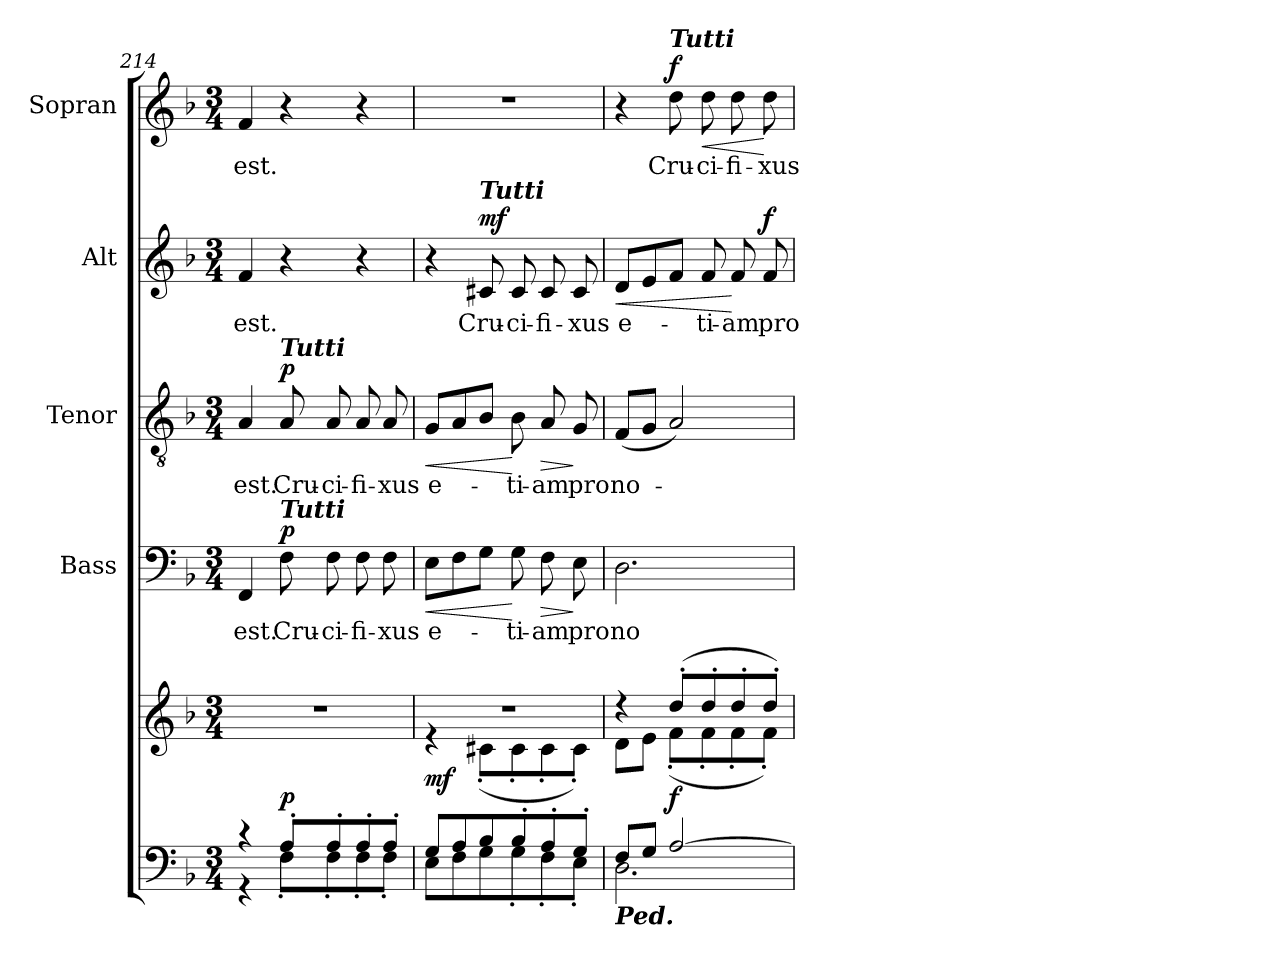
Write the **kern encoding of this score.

**kern	**kern	**dynam	**kern	**text	**dynam	**kern	**text	**dynam	**kern	**text	**dynam	**kern	**text	**dynam
*part5	*part5	*part5	*part4	*part4	*part4	*part3	*part3	*part3	*part2	*part2	*part2	*part1	*part1	*part1
*staff6	*staff5	*staff5/6	*staff4	*staff4	*staff4	*staff3	*staff3	*staff3	*staff2	*staff2	*staff2	*staff1	*staff1	*staff1
*	*	*	*I"Bass	*	*	*I"Tenor	*	*	*I"Alt	*	*	*I"Sopran	*	*
*	*	*	*I'B.	*	*	*I'T.	*	*	*I'A.	*	*	*I'S.	*	*
*clefF4	*clefG2	*	*clefF4	*	*	*clefGv2	*	*	*clefG2	*	*	*clefG2	*	*
*k[b-]	*k[b-]	*	*k[b-]	*	*	*k[b-]	*	*	*k[b-]	*	*	*k[b-]	*	*
*F:	*F:	*	*F:	*	*	*F:	*	*	*F:	*	*	*F:	*	*
*M3/4	*M3/4	*	*M3/4	*	*	*M3/4	*	*	*M3/4	*	*	*M3/4	*	*
=214	=214	=214	=214	=214	=214	=214	=214	=214	=214	=214	=214	=214	=214	=214
*^	*	*	*	*	*	*	*	*	*	*	*	*	*	*
!	!	!	!	!	!LO:LY:b	!	!	!LO:LY:b	!	!	!LO:LY:b	!	!	!LO:LY:b	!
4r	4r	2.r	.	4FF/	est.	.	4A/	est.	.	4f/	est.	.	4f/	est.	.
!	!	!	!	!	!	!	!LO:TX:a:Bi:t=Tutti	!	!	!	!	!	!	!	!
!	!	!	!	!LO:TX:a:Bi:t=Tutti	!	!	!	!	!	!	!	!	!	!	!
!	!	!	!LO:DY:a=2	!	!LO:LY:b	!LO:DY:a	!	!LO:LY:b	!LO:DY:a	!	!	!	!	!	!
8A'>/L	8F'<\L	.	p	8F\	Cru-	p	8A/	Cru-	p	4r	.	.	4r	.	.
!	!	!	!	!	!LO:LY:b	!	!	!LO:LY:b	!	!	!	!	!	!	!
8A'>/	8F'<\	.	.	8F\	-ci-	.	8A/	-ci-	.	.	.	.	.	.	.
!	!	!	!	!	!LO:LY:b	!	!	!LO:LY:b	!	!	!	!	!	!	!
8A'>/	8F'<\	.	.	8F\	-fi-	.	8A/	-fi-	.	4r	.	.	4r	.	.
!	!	!	!	!	!LO:LY:b	!	!	!LO:LY:b	!	!	!	!	!	!	!
8A'>/J	8F'<\J	.	.	8F\	-xus	.	8A/	-xus	.	.	.	.	.	.	.
=215	=215	=215	=215	=215	=215	=215	=215	=215	=215	=215	=215	=215	=215	=215	=215
!	!	!LO:N:vis=1	!LO:DY:b	!	!LO:LY:b	!LO:HP:b	!	!LO:LY:b	!LO:HP:b	!	!	!	!	!	!
*	*	*^	*	*	*	*	*	*	*	*	*	*	*	*	*
8G/L	8E\L	2.r	4rd	mf	8E\L	e-	<	8G/L	e-	<	4r	.	.	2.r	.	.
8A/	8F\	.	.	.	8F\	.	.	8A/	.	.	.	.	.	.	.	.
!	!	!	!	!	!	!	!	!	!	!	!LO:TX:a:Bi:t=Tutti	!	!	!	!	!
!	!	!	!	!	!	!	!	!	!	!	!	!LO:LY:b	!LO:DY:a	!	!	!
8B-/	8G\	.	(>8c#X'>\L	.	8G\J	.	.	8B-/J	.	.	8c#X/	Cru-	mf	.	.	.
!	!	!	!	!	!	!LO:LY:b	!	!	!LO:LY:b	!	!	!LO:LY:b	!	!	!	!
8B-'>/	8G'<\	.	8c#'>\	.	8G\	-ti-	[	8B-\	-ti-	[	8c#/	-ci-	.	.	.	.
!	!	!	!	!	!	!LO:LY:b	!LO:HP:b	!	!LO:LY:b	!LO:HP:b	!	!LO:LY:b	!	!	!	!
8A'>/	8F'<\	.	8c#'>\	.	8F\	-am	>	8A/	-am	>	8c#/	-fi-	.	.	.	.
!	!	!	!	!	!	!LO:LY:b	!	!	!LO:LY:b	!	!	!LO:LY:b	!	!	!	!
8G'>/J	8E'<\J	.	8c#'>\J)	.	8E\	pro	]	8G/	pro	]	8c#/	-xus	.	.	.	.
=216	=216	=216	=216	=216	=216	=216	=216	=216	=216	=216	=216	=216	=216	=216	=216	=216
!LO:TX:b:Bi:t=Ped.	!	!	!	!	!	!	!	!	!	!	!	!	!	!	!	!
!	!	!	!	!	!	!LO:LY:b	!	!	!LO:LY:b	!	!	!LO:LY:b	!LO:HP:b	!	!	!
8F/L	2.D\	4rcc	8d\L	.	2.D\	no-	.	(<8F/L	no-	.	8d/L	e-	<	4r	.	.
8G/J	.	.	8e\J	.	.	.	.	8G/J	.	.	8e/	.	.	.	.	.
!	!	!	!	!	!	!	!	!	!	!	!	!	!	!LO:TX:a:Bi:t=Tutti	!	!
!	!	!	!	!LO:DY:b	!	!	!	!	!	!	!	!	!	!	!LO:LY:b	!LO:DY:a
[>2A/	.	(>8dd'>/L	(<8f'<\L	f	.	.	.	2A/)	.	.	8f/J	.	.	8dd\	Cru-	f
!	!	!	!	!	!	!	!	!	!	!	!	!LO:LY:b	!	!	!LO:LY:b	!LO:HP:b
.	.	8dd'>/	8f'<\	.	.	.	.	.	.	.	8f/	-ti-	.	8dd\	-ci-	<
!	!	!	!	!	!	!	!	!	!	!	!	!LO:LY:b	!	!	!LO:LY:b	!
.	.	8dd'>/	8f'<\	.	.	.	.	.	.	.	8f/	-am	[	8dd\	-fi-	.
!	!	!	!	!	!	!	!	!	!	!	!	!LO:LY:b	!LO:DY:a	!	!LO:LY:b	!
.	.	8dd'>/J)	8f'<\J)	.	.	.	.	.	.	.	8f/	pro	f	8dd\	-xus	[
*v	*v	*	*	*	*	*	*	*	*	*	*	*	*	*	*	*
*	*v	*v	*	*	*	*	*	*	*	*	*	*	*	*	*
=	=	=	=	=	=	=	=	=	=	=	=	=	=	=
*-	*-	*-	*-	*-	*-	*-	*-	*-	*-	*-	*-	*-	*-	*-
